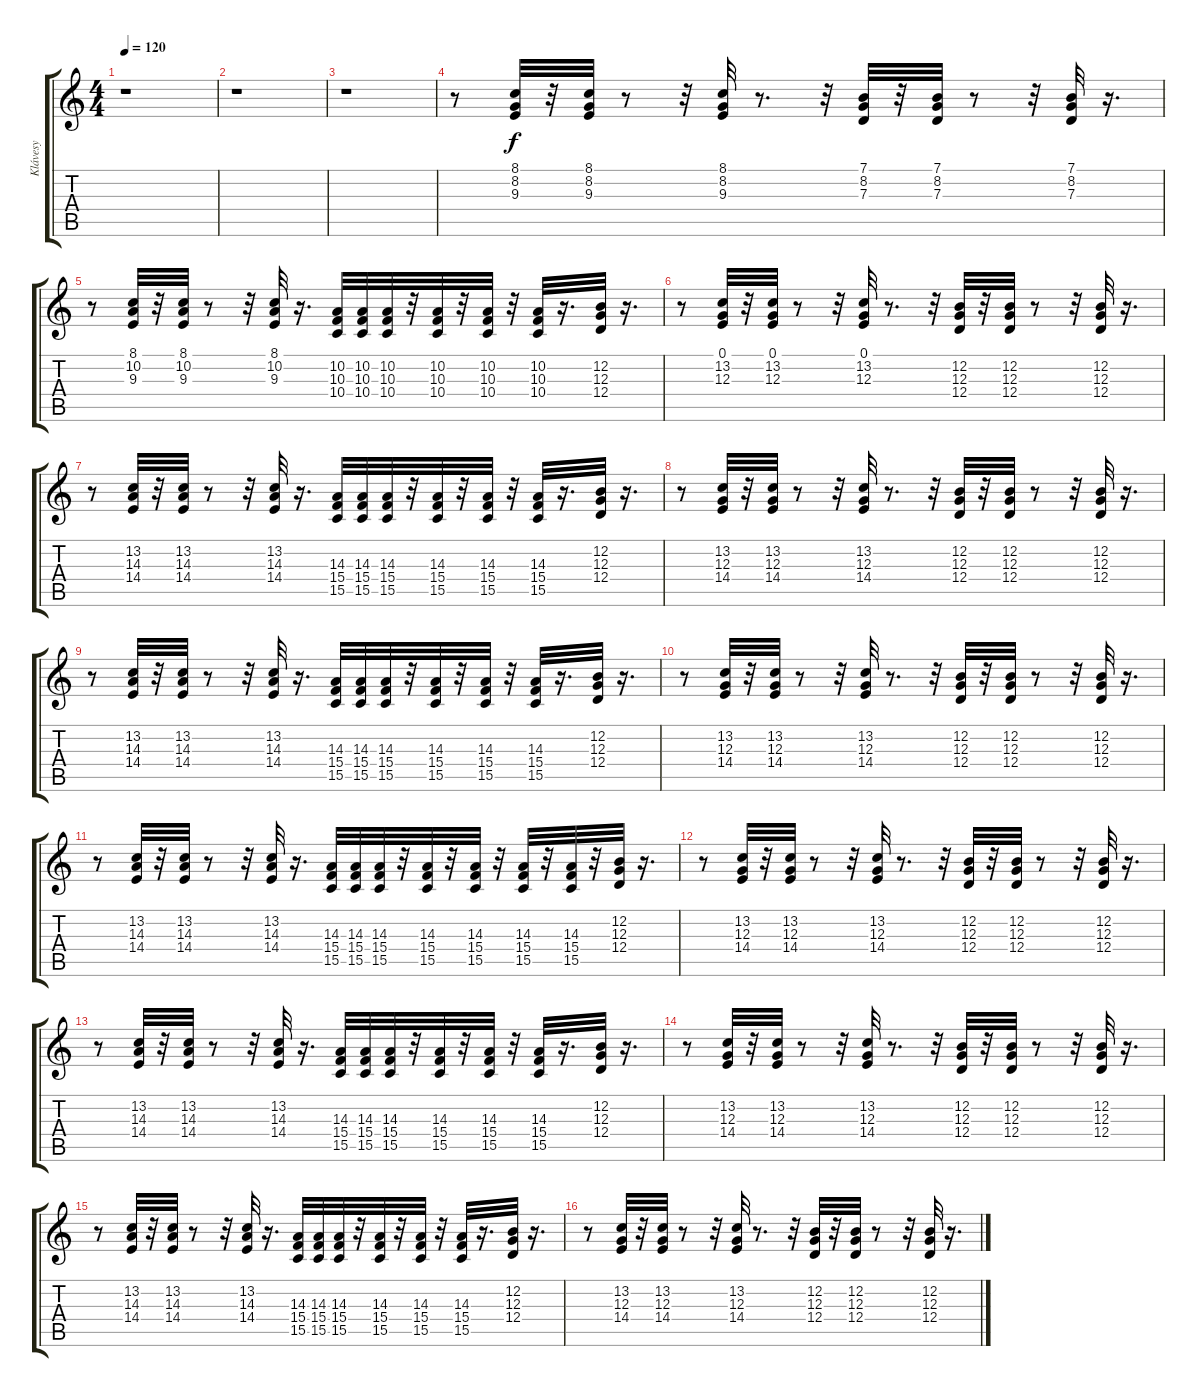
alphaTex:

\track ("Klávesy" "Klávesy") {instrument pad3polysynth}
\staff {score tabs}
\tuning (E4 B3 G3 D3 A2 E2) {hide}
\ts (4 4)
\tempo 120
\clef g2
\ks c
r.1{dy f instrument pad3polysynth} |
r.1 |
r.1 |
r.8 (8.1 8.2 9.3).32 r.32 (8.1 8.2 9.3).32 r.8 r.32 (8.1 8.2 9.3).32 r.8{d} r.32 (7.1 8.2 7.3).32 r.32 (7.1 8.2 7.3).32 r.8 r.32 (7.1 8.2 7.3).32 r.16{d} |
r.8 (8.1 10.2 9.3).32 r.32 (8.1 10.2 9.3).32 r.8 r.32 (8.1 10.2 9.3).32 r.16{d} (10.2 10.3 10.4).32 (10.2 10.3 10.4).32 (10.2 10.3 10.4).32 r.32 (10.2 10.3 10.4).32 r.32 (10.2 10.3 10.4).32 r.32 (10.2 10.3 10.4).32 r.16{d} (12.2 12.3 12.4).32 r.16{d} |
r.8 (0.1 13.2 12.3).32 r.32 (0.1 13.2 12.3).32 r.8 r.32 (0.1 13.2 12.3).32 r.8{d} r.32 (12.2 12.3 12.4).32 r.32 (12.2 12.3 12.4).32 r.8 r.32 (12.2 12.3 12.4).32 r.16{d} |
r.8 (13.2 14.3 14.4).32 r.32 (13.2 14.3 14.4).32 r.8 r.32 (13.2 14.3 14.4).32 r.16{d} (14.3 15.4 15.5).32 (14.3 15.4 15.5).32 (14.3 15.4 15.5).32 r.32 (14.3 15.4 15.5).32 r.32 (14.3 15.4 15.5).32 r.32 (14.3 15.4 15.5).32 r.16{d} (12.2 12.3 12.4).32 r.16{d} |
r.8 (13.2 12.3 14.4).32 r.32 (13.2 12.3 14.4).32 r.8 r.32 (13.2 12.3 14.4).32 r.8{d} r.32 (12.2 12.3 12.4).32 r.32 (12.2 12.3 12.4).32 r.8 r.32 (12.2 12.3 12.4).32 r.16{d} |
r.8 (13.2 14.3 14.4).32 r.32 (13.2 14.3 14.4).32 r.8 r.32 (13.2 14.3 14.4).32 r.16{d} (14.3 15.4 15.5).32 (14.3 15.4 15.5).32 (14.3 15.4 15.5).32 r.32 (14.3 15.4 15.5).32 r.32 (14.3 15.4 15.5).32 r.32 (14.3 15.4 15.5).32 r.16{d} (12.2 12.3 12.4).32 r.16{d} |
r.8 (13.2 12.3 14.4).32 r.32 (13.2 12.3 14.4).32 r.8 r.32 (13.2 12.3 14.4).32 r.8{d} r.32 (12.2 12.3 12.4).32 r.32 (12.2 12.3 12.4).32 r.8 r.32 (12.2 12.3 12.4).32 r.16{d} |
r.8 (13.2 14.3 14.4).32 r.32 (13.2 14.3 14.4).32 r.8 r.32 (13.2 14.3 14.4).32 r.16{d} (14.3 15.4 15.5).32 (14.3 15.4 15.5).32 (14.3 15.4 15.5).32 r.32 (14.3 15.4 15.5).32 r.32 (14.3 15.4 15.5).32 r.32 (14.3 15.4 15.5).32 r.32 (14.3 15.4 15.5).32 r.32 (12.2 12.3 12.4).32 r.16{d} |
r.8 (13.2 12.3 14.4).32 r.32 (13.2 12.3 14.4).32 r.8 r.32 (13.2 12.3 14.4).32 r.8{d} r.32 (12.2 12.3 12.4).32 r.32 (12.2 12.3 12.4).32 r.8 r.32 (12.2 12.3 12.4).32 r.16{d} |
r.8 (13.2 14.3 14.4).32 r.32 (13.2 14.3 14.4).32 r.8 r.32 (13.2 14.3 14.4).32 r.16{d} (14.3 15.4 15.5).32 (14.3 15.4 15.5).32 (14.3 15.4 15.5).32 r.32 (14.3 15.4 15.5).32 r.32 (14.3 15.4 15.5).32 r.32 (14.3 15.4 15.5).32 r.16{d} (12.2 12.3 12.4).32 r.16{d} |
r.8 (13.2 12.3 14.4).32 r.32 (13.2 12.3 14.4).32 r.8 r.32 (13.2 12.3 14.4).32 r.8{d} r.32 (12.2 12.3 12.4).32 r.32 (12.2 12.3 12.4).32 r.8 r.32 (12.2 12.3 12.4).32 r.16{d} |
r.8 (13.2 14.3 14.4).32 r.32 (13.2 14.3 14.4).32 r.8 r.32 (13.2 14.3 14.4).32 r.16{d} (14.3 15.4 15.5).32 (14.3 15.4 15.5).32 (14.3 15.4 15.5).32 r.32 (14.3 15.4 15.5).32 r.32 (14.3 15.4 15.5).32 r.32 (14.3 15.4 15.5).32 r.16{d} (12.2 12.3 12.4).32 r.16{d} |
r.8 (13.2 12.3 14.4).32 r.32 (13.2 12.3 14.4).32 r.8 r.32 (13.2 12.3 14.4).32 r.8{d} r.32 (12.2 12.3 12.4).32 r.32 (12.2 12.3 12.4).32 r.8 r.32 (12.2 12.3 12.4).32 r.16{d}
